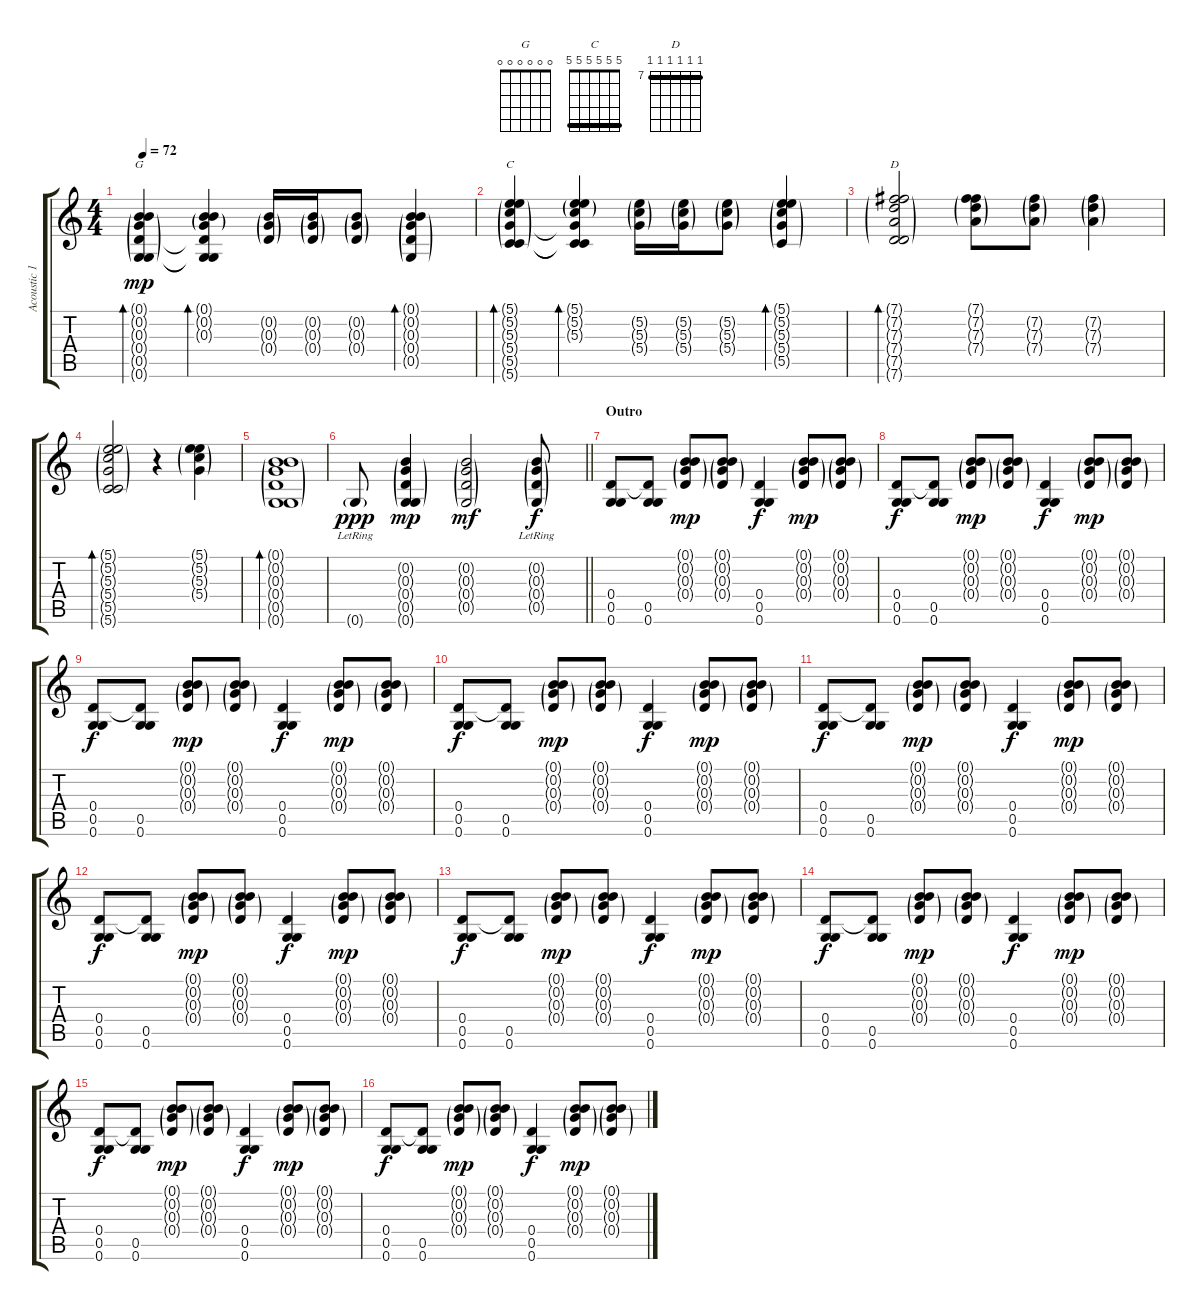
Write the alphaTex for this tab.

\track ("Acoustic 1 (open G tuning)" "Acoustic 1") {instrument acousticguitarsteel}
\staff {score tabs}
\tuning (B3 B3 G3 D3 G2 G2) {hide}
\chord ("G" 0 0 0 0 0 0)
\chord ("C" 5 5 5 5 5 5) {barre 5}
\chord ("D" 7 7 7 7 7 7) {firstfret 7 barre 7}
\ts (4 4)
\tempo 72
\clef g2
\ks c
(0.1{g} 0.2{g} 0.3{g} 0.4{g} 0.5{g} 0.6{g}).4{bd 120 ch "G" dy mp} (0.1{g} 0.2{g} 0.3{g} 0.4{t} 0.5{t} 0.6{t}).4{bd 120} (0.2{g} 0.3{g} 0.4{g}).16 (0.2{g} 0.3{g} 0.4{g}).16 (0.2{g} 0.3{g} 0.4{g}).8 (0.1{g} 0.2{g} 0.3{g} 0.4{g} 0.5{g}).4{bd 120} |
(5.1{g} 5.2{g} 5.3{g} 5.4{g} 5.5{g} 5.6{g}).4{bd 120 ch "C"} (5.1{g} 5.2{g} 5.3{g} 5.4{t} 5.5{t} 5.6{t}).4{bd 120} (5.2{g} 5.3{g} 5.4{g}).16 (5.2{g} 5.3{g} 5.4{g}).16 (5.2{g} 5.3{g} 5.4{g}).8 (5.1{g} 5.2{g} 5.3{g} 5.4{g} 5.5{g}).4{bd 120} |
(7.1{g} 7.2{g} 7.3{g} 7.4{g} 7.5{g} 7.6{g}).2{bd 240 ch "D"} (7.1{g} 7.2{g} 7.3{g} 7.4{g}).8 (7.2{g} 7.3{g} 7.4{g}).8 (7.2{g} 7.3{g} 7.4{g}).4 |
(5.1{g} 5.2{g} 5.3{g} 5.4{g} 5.5{g} 5.6{g}).2{bd 240} r.4 (5.1{g} 5.2{g} 5.3{g} 5.4{g}).4 |
(0.1{g} 0.2{g} 0.3{g} 0.4{g} 0.5{g} 0.6{g}).1{bd 240} |
\barLineRight lightlight
0.6{g lr}.8{dy ppp} (0.2{g} 0.3{g} 0.4{g} 0.5{g} 0.6{g}).4{dy mp} (0.2{g} 0.3{g} 0.4{g} 0.5{g}).2{dy mf} (0.2{g lr} 0.3{g lr} 0.4{g lr} 0.5{g lr}).8{dy f} |
\section ("" "Outro")
(0.4 0.5 0.6).8 (0.4{t} 0.5 0.6).8 (0.1{g} 0.2{g} 0.3{g} 0.4{g}).8{dy mp} (0.1{g} 0.2{g} 0.3{g} 0.4{g}).8 (0.4 0.5 0.6).4{dy f} (0.1{g} 0.2{g} 0.3{g} 0.4{g}).8{dy mp} (0.1{g} 0.2{g} 0.3{g} 0.4{g}).8 |
(0.4 0.5 0.6).8{dy f} (0.4{t} 0.5 0.6).8 (0.1{g} 0.2{g} 0.3{g} 0.4{g}).8{dy mp} (0.1{g} 0.2{g} 0.3{g} 0.4{g}).8 (0.4 0.5 0.6).4{dy f} (0.1{g} 0.2{g} 0.3{g} 0.4{g}).8{dy mp} (0.1{g} 0.2{g} 0.3{g} 0.4{g}).8 |
(0.4 0.5 0.6).8{dy f} (0.4{t} 0.5 0.6).8 (0.1{g} 0.2{g} 0.3{g} 0.4{g}).8{dy mp} (0.1{g} 0.2{g} 0.3{g} 0.4{g}).8 (0.4 0.5 0.6).4{dy f} (0.1{g} 0.2{g} 0.3{g} 0.4{g}).8{dy mp} (0.1{g} 0.2{g} 0.3{g} 0.4{g}).8 |
(0.4 0.5 0.6).8{dy f} (0.4{t} 0.5 0.6).8 (0.1{g} 0.2{g} 0.3{g} 0.4{g}).8{dy mp} (0.1{g} 0.2{g} 0.3{g} 0.4{g}).8 (0.4 0.5 0.6).4{dy f} (0.1{g} 0.2{g} 0.3{g} 0.4{g}).8{dy mp} (0.1{g} 0.2{g} 0.3{g} 0.4{g}).8 |
(0.4 0.5 0.6).8{dy f} (0.4{t} 0.5 0.6).8 (0.1{g} 0.2{g} 0.3{g} 0.4{g}).8{dy mp} (0.1{g} 0.2{g} 0.3{g} 0.4{g}).8 (0.4 0.5 0.6).4{dy f} (0.1{g} 0.2{g} 0.3{g} 0.4{g}).8{dy mp} (0.1{g} 0.2{g} 0.3{g} 0.4{g}).8 |
(0.4 0.5 0.6).8{dy f} (0.4{t} 0.5 0.6).8 (0.1{g} 0.2{g} 0.3{g} 0.4{g}).8{dy mp} (0.1{g} 0.2{g} 0.3{g} 0.4{g}).8 (0.4 0.5 0.6).4{dy f} (0.1{g} 0.2{g} 0.3{g} 0.4{g}).8{dy mp} (0.1{g} 0.2{g} 0.3{g} 0.4{g}).8 |
(0.4 0.5 0.6).8{dy f} (0.4{t} 0.5 0.6).8 (0.1{g} 0.2{g} 0.3{g} 0.4{g}).8{dy mp} (0.1{g} 0.2{g} 0.3{g} 0.4{g}).8 (0.4 0.5 0.6).4{dy f} (0.1{g} 0.2{g} 0.3{g} 0.4{g}).8{dy mp} (0.1{g} 0.2{g} 0.3{g} 0.4{g}).8 |
(0.4 0.5 0.6).8{dy f} (0.4{t} 0.5 0.6).8 (0.1{g} 0.2{g} 0.3{g} 0.4{g}).8{dy mp} (0.1{g} 0.2{g} 0.3{g} 0.4{g}).8 (0.4 0.5 0.6).4{dy f} (0.1{g} 0.2{g} 0.3{g} 0.4{g}).8{dy mp} (0.1{g} 0.2{g} 0.3{g} 0.4{g}).8 |
(0.4 0.5 0.6).8{dy f} (0.4{t} 0.5 0.6).8 (0.1{g} 0.2{g} 0.3{g} 0.4{g}).8{dy mp} (0.1{g} 0.2{g} 0.3{g} 0.4{g}).8 (0.4 0.5 0.6).4{dy f} (0.1{g} 0.2{g} 0.3{g} 0.4{g}).8{dy mp} (0.1{g} 0.2{g} 0.3{g} 0.4{g}).8 |
(0.4 0.5 0.6).8{dy f} (0.4{t} 0.5 0.6).8 (0.1{g} 0.2{g} 0.3{g} 0.4{g}).8{dy mp} (0.1{g} 0.2{g} 0.3{g} 0.4{g}).8 (0.4 0.5 0.6).4{dy f} (0.1{g} 0.2{g} 0.3{g} 0.4{g}).8{dy mp} (0.1{g} 0.2{g} 0.3{g} 0.4{g}).8
